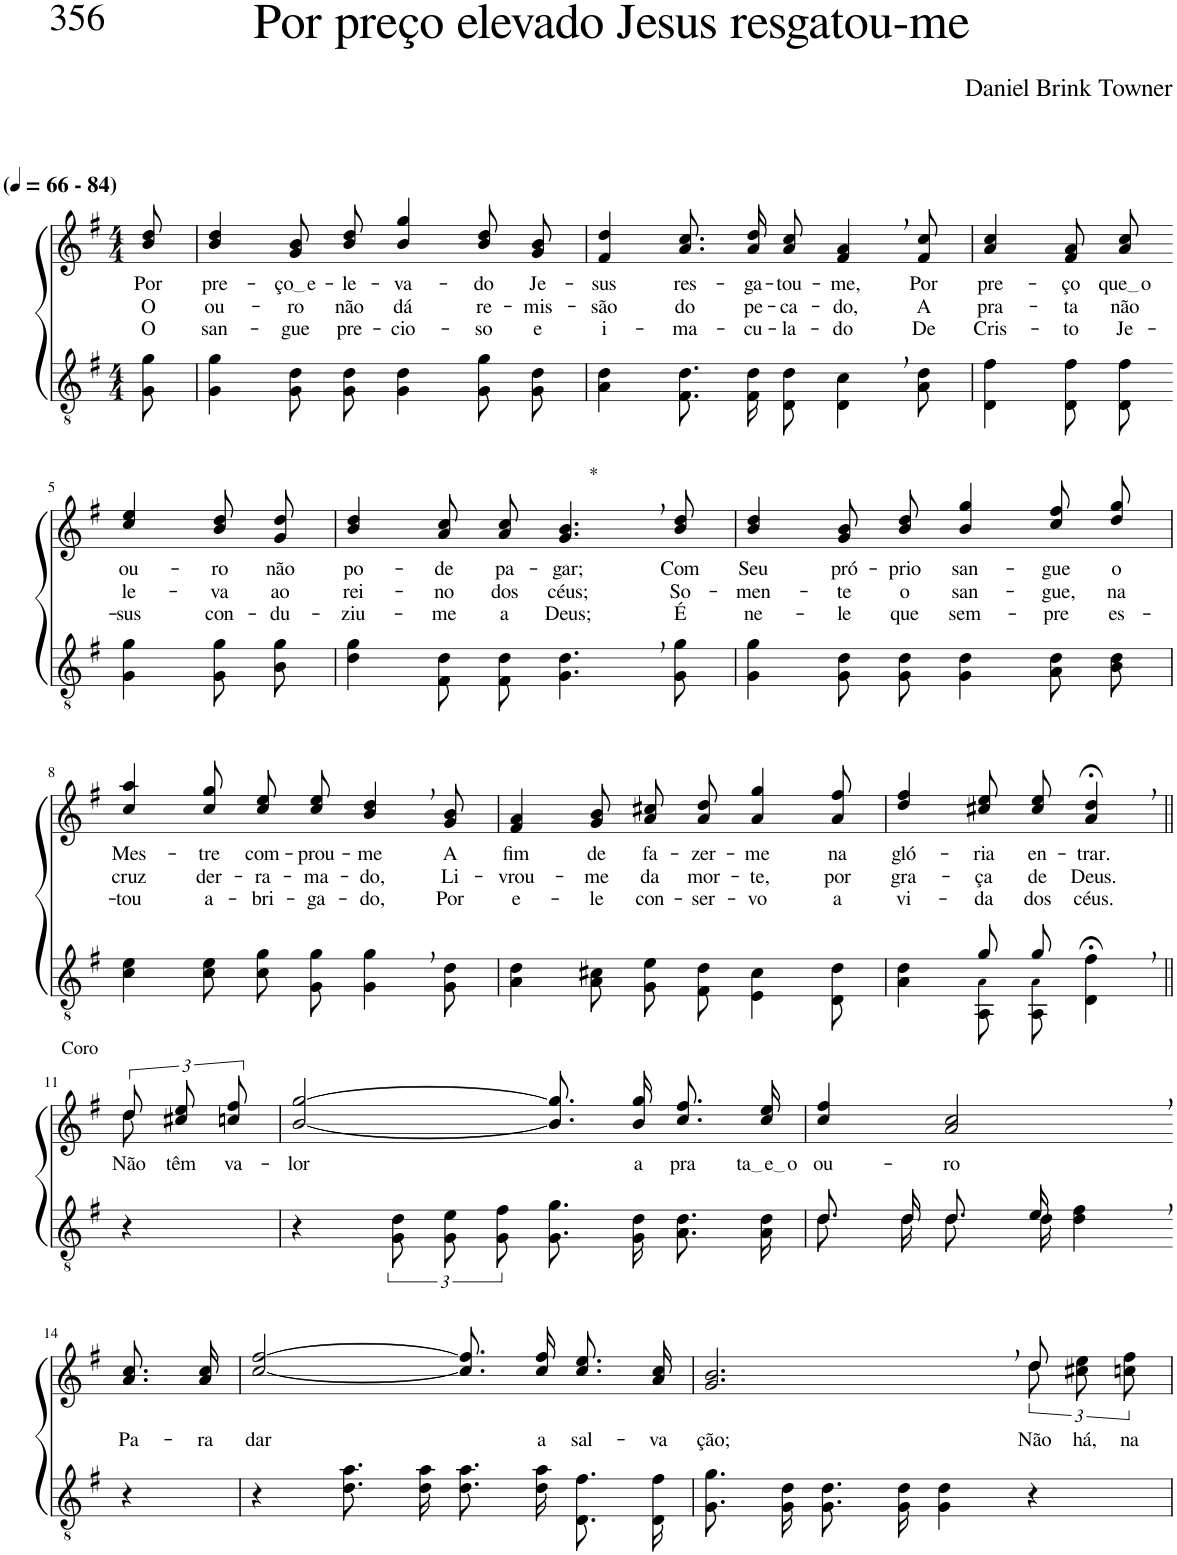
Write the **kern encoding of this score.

**kern	**kern	**text	**text	**text
*part2	*part1	*part1	*part1	*part1
*staff2	*staff1	*staff1	*staff1	*staff1
*I"Parte III e IV	*I"Parte I e II	*	*	*
*clefGv2	*clefG2	*	*	*
*Trd3c5	*Trd3c5	*	*	*
*k[f#]	*k[f#]	*	*	*
*M4/4	*M4/4	*	*	*
*MM66	*MM66	*	*	*
=1	=1	=1	=1	=1
!	!LO:TX:a:B:t=(	!	!	!
!	!LO:TX:a:B:t=- 84)	!	!	!
!	!	!LO:LY:b	!LO:LY:b	!LO:LY:b
8G\ 8g\	8b/ 8dd/	Por	O	O
=2	=2	=2	=2	=2
!	!	!LO:LY:b	!LO:LY:b	!LO:LY:b
4G\ 4g\	4b/ 4dd/	pre-	ou-	san-
!	!	!LO:LY:b	!LO:LY:b	!LO:LY:b
8G\ 8d\L	8g\ 8b\L	ço e	-ro	-gue
!	!	!LO:LY:b	!LO:LY:b	!LO:LY:b
8G\ 8d\J	8b\ 8dd\J	-le-	não	pre-
!	!	!LO:LY:b	!LO:LY:b	!LO:LY:b
4G\ 4d\	4b/ 4gg/	-va-	dá	-cio-
!	!	!LO:LY:b	!LO:LY:b	!LO:LY:b
8G\ 8g\L	8b\ 8dd\L	-do	re-	-so
!	!	!LO:LY:b	!LO:LY:b	!LO:LY:b
8G\ 8d\J	8g\ 8b\J	Je-	-mis-	e
=3	=3	=3	=3	=3
!	!	!LO:LY:b	!LO:LY:b	!LO:LY:b
4A\ 4d\	4f#/ 4dd/	-sus	-são	i-
!	!	!LO:LY:b	!LO:LY:b	!LO:LY:b
8.F#/ 8.d/L	8.a\ 8.cc\L	res-	do	-ma-
!	!	!LO:LY:b	!LO:LY:b	!LO:LY:b
16F#/ 16d/Jk	16a\ 16dd\Jk	-ga-	pe-	-cu-
!	!	!LO:LY:b	!LO:LY:b	!LO:LY:b
8D\ 8d\	8a/ 8cc/	-tou-	-ca-	-la-
!	!	!LO:LY:b	!LO:LY:b	!LO:LY:b
4D\, 4c\,	4f#/, 4a/,	-me,	-do,	-do
!	!	!LO:LY:b	!LO:LY:b	!LO:LY:b
8A\ 8d\	8f#/ 8cc/	Por	A	De
=4	=4	=4	=4	=4
!	!	!LO:LY:b	!LO:LY:b	!LO:LY:b
4D\ 4f#\	4a/ 4cc/	pre-	pra-	Cris-
!	!	!LO:LY:b	!LO:LY:b	!LO:LY:b
8D/ 8f#/L	8f#/ 8a/L	-ço	-ta	-to
!	!	!LO:LY:b	!LO:LY:b	!LO:LY:b
8D/ 8f#/J	8a/ 8cc/J	que o	não	Je-
!!LO:LB:g=z
=5-	=5-	=5-	=5-	=5-
!	!	!LO:LY:b	!LO:LY:b	!LO:LY:b
4G\ 4g\	4cc/ 4ee/	ou-	le-	-sus
!	!	!LO:LY:b	!LO:LY:b	!LO:LY:b
8G\ 8g\L	8b\ 8dd\L	-ro	-va	con-
!	!	!LO:LY:b	!LO:LY:b	!LO:LY:b
8B\ 8g\J	8g\ 8dd\J	não	ao	-du-
=6	=6	=6	=6	=6
!	!	!LO:LY:b	!LO:LY:b	!LO:LY:b
4d\ 4g\	4b/ 4dd/	po-	rei-	-ziu-
!	!	!LO:LY:b	!LO:LY:b	!LO:LY:b
8F#/ 8d/L	8a\ 8cc\L	-de	-no	-me
!	!	!LO:LY:b	!LO:LY:b	!LO:LY:b
8F#/ 8d/J	8a\ 8cc\J	pa-	dos	a
!	!LO:TX:a:t=*	!	!	!
!	!	!LO:LY:b	!LO:LY:b	!LO:LY:b
4.G\, 4.d\,	4.g/, 4.b/,	-gar;	céus;	Deus;
!	!	!LO:LY:b	!LO:LY:b	!LO:LY:b
8G\ 8g\	8b/ 8dd/	Com	So-	É
=7	=7	=7	=7	=7
!	!	!LO:LY:b	!LO:LY:b	!LO:LY:b
4G\ 4g\	4b/ 4dd/	Seu	-men-	ne-
!	!	!LO:LY:b	!LO:LY:b	!LO:LY:b
8G\ 8d\L	8g\ 8b\L	pró-	-te	-le
!	!	!LO:LY:b	!LO:LY:b	!LO:LY:b
8G\ 8d\J	8b\ 8dd\J	-prio	o	que
!	!	!LO:LY:b	!LO:LY:b	!LO:LY:b
4G\ 4d\	4b/ 4gg/	san-	san-	sem-
!	!	!LO:LY:b	!LO:LY:b	!LO:LY:b
8A\ 8d\L	8cc\ 8ff#\L	-gue	-gue,	-pre
!	!	!LO:LY:b	!LO:LY:b	!LO:LY:b
8B\ 8d\J	8dd\ 8gg\J	o	na	es-
!!LO:LB:g=z
=8	=8	=8	=8	=8
!	!	!LO:LY:b	!LO:LY:b	!LO:LY:b
4c\ 4e\	4cc/ 4aa/	Mes-	cruz	-tou
!	!	!LO:LY:b	!LO:LY:b	!LO:LY:b
8c\ 8e\L	8cc\ 8gg\L	-tre	der-	a-
!	!	!LO:LY:b	!LO:LY:b	!LO:LY:b
8c\ 8g\J	8cc\ 8ee\J	com-	-ra-	-bri-
!	!	!LO:LY:b	!LO:LY:b	!LO:LY:b
8G\ 8g\	8cc/ 8ee/	-prou-	-ma-	-ga-
!	!	!LO:LY:b	!LO:LY:b	!LO:LY:b
4G\, 4g\,	4b/, 4dd/,	-me	-do,	-do,
!	!	!LO:LY:b	!LO:LY:b	!LO:LY:b
8G\ 8d\	8g/ 8b/	A	Li-	Por
=9	=9	=9	=9	=9
!	!	!LO:LY:b	!LO:LY:b	!LO:LY:b
4A\ 4d\	4f#/ 4a/	fim	-vrou-	e-
!	!	!LO:LY:b	!LO:LY:b	!LO:LY:b
8A\ 8c#X\L	8g/ 8b/L	de	-me	-le
!	!	!LO:LY:b	!LO:LY:b	!LO:LY:b
8G\ 8e\J	8a/ 8cc#X/J	fa-	da	con-
!	!	!LO:LY:b	!LO:LY:b	!LO:LY:b
8F#\ 8d\	8a/ 8dd/	-zer-	mor-	-ser-
!	!	!LO:LY:b	!LO:LY:b	!LO:LY:b
4E\ 4c#\	4a/ 4gg/	-me	-te,	-vo
!	!	!LO:LY:b	!LO:LY:b	!LO:LY:b
8D\ 8d\	8a/ 8ff#/	na	por	a
=10	=10	=10	=10	=10
*^	*	*	*	*
!	!	!	!LO:LY:b	!LO:LY:b	!LO:LY:b
4A\ 4d\	4ryy	4dd/ 4ff#/	gló-	gra-	vi-
!	!	!	!LO:LY:b	!LO:LY:b	!LO:LY:b
8g/L	8AA/ 8A!/L	8cc#X\ 8ee\L	-ria	-ça	-da
!	!	!	!LO:LY:b	!LO:LY:b	!LO:LY:b
8g/J	8AA/ 8A!/J	8cc#\ 8ee\J	en-	de	dos
!	!	!	!LO:LY:b	!LO:LY:b	!LO:LY:b
4D\;<, 4f#\;<,	4ryy	4a/;<, 4dd/;<,	-trar.	Deus.	céus.
!!LO:LB:g=z
=11||	=11||	=11||	=11||	=11||	=11||
*	*	*^	*	*	*
!	!	!LO:TX:a:t=Coro	!	!	!	!
!	!	!	!	!LO:LY:b	!	!
*v	*v	*	*	*	*	*
4r	12dd\L	8dd\	Não	.	.
!	!	!	!LO:LY:b	!	!
.	12cc#X\ 12ee\	.	têm	.	.
.	.	8ryy	.	.	.
!	!	!	!LO:LY:b	!	!
.	12ccn\ 12ff#\J	.	va-	.	.
*	*v	*v	*	*	*
=12	=12	=12	=12	=12
!	!	!LO:LY:b	!	!
4r	[2b/ [2gg/	-lor	.	.
12G\ 12d\L	.	.	.	.
12G\ 12e\	.	.	.	.
12G\ 12f#\J	.	.	.	.
8.G\ 8.g\L	8.b]\ 8.gg]\L	.	.	.
!	!	!LO:LY:b	!	!
16G\ 16d\Jk	16b\ 16gg\Jk	a	.	.
!	!	!LO:LY:b	!	!
8.A\ 8.d\L	8.cc\ 8.ff#\L	pra	.	.
!	!	!LO:LY:b	!	!
16A\ 16d\Jk	16cc\ 16ee\Jk	ta e o	.	.
=13	=13	=13	=13	=13
*^	*	*	*	*
!	!	!	!LO:LY:b	!	!
8.d\L	8.d/L	4cc/ 4ff#/	ou-	.	.
16d\Jk	16d/Jk	.	.	.	.
!	!	!	!LO:LY:b	!	!
8.d\L	8.d/L	2a/, 2cc/,	-ro	.	.
16d\Jk	16e/Jk	.	.	.	.
4d\, 4f#\,	4ryy	.	.	.	.
!!LO:LB:g=z
=14-	=14-	=14-	=14-	=14-	=14-
!	!	!	!LO:LY:b	!	!
*v	*v	*	*	*	*
4r	8.a\ 8.cc\L	Pa-	.	.
!	!	!LO:LY:b	!	!
.	16a\ 16cc\Jk	-ra	.	.
=15	=15	=15	=15	=15
!	!	!LO:LY:b	!	!
4r	[2cc/ [2ff#/	dar	.	.
8.d\ 8.a\L	.	.	.	.
16d\ 16a\Jk	.	.	.	.
8.d\ 8.a\L	8.cc]\ 8.ff#]\L	.	.	.
!	!	!LO:LY:b	!	!
16d\ 16a\Jk	16cc\ 16ff#\Jk	a	.	.
!	!	!LO:LY:b	!	!
8.D/ 8.f#/L	8.cc\ 8.ee\L	sal-	.	.
!	!	!LO:LY:b	!	!
16D/ 16f#/Jk	16a\ 16cc\Jk	-va	.	.
=16	=16	=16	=16	=16
*	*^	*	*	*
!	!LO:TX:b:t=ção;	!	!	!	!
8.G\ 8.g\L	2.g/, 2.b/,	8ryy	.	.	.
*	*v	*v	*	*	*
16G\ 16d\Jk	.	.	.	.
8.G\ 8.d\L	.	.	.	.
16G\ 16d\Jk	.	.	.	.
4G\ 4d\	.	.	.	.
*	*^	*	*	*
.	.	12.ryy	.	.	.
!	!	!	!LO:LY:b	!	!
4r	12dd\L	12dd\	Não	.	.
!	!	!	!LO:LY:b	!	!
.	12cc#X\ 12ee\	24ryy	há,	.	.
.	.	8ryy	.	.	.
!	!	!	!LO:LY:b	!	!
.	12ccn\ 12ff#\J	.	na	.	.
*	*v	*v	*	*	*
=	=	=	=	=
*-	*-	*-	*-	*-
